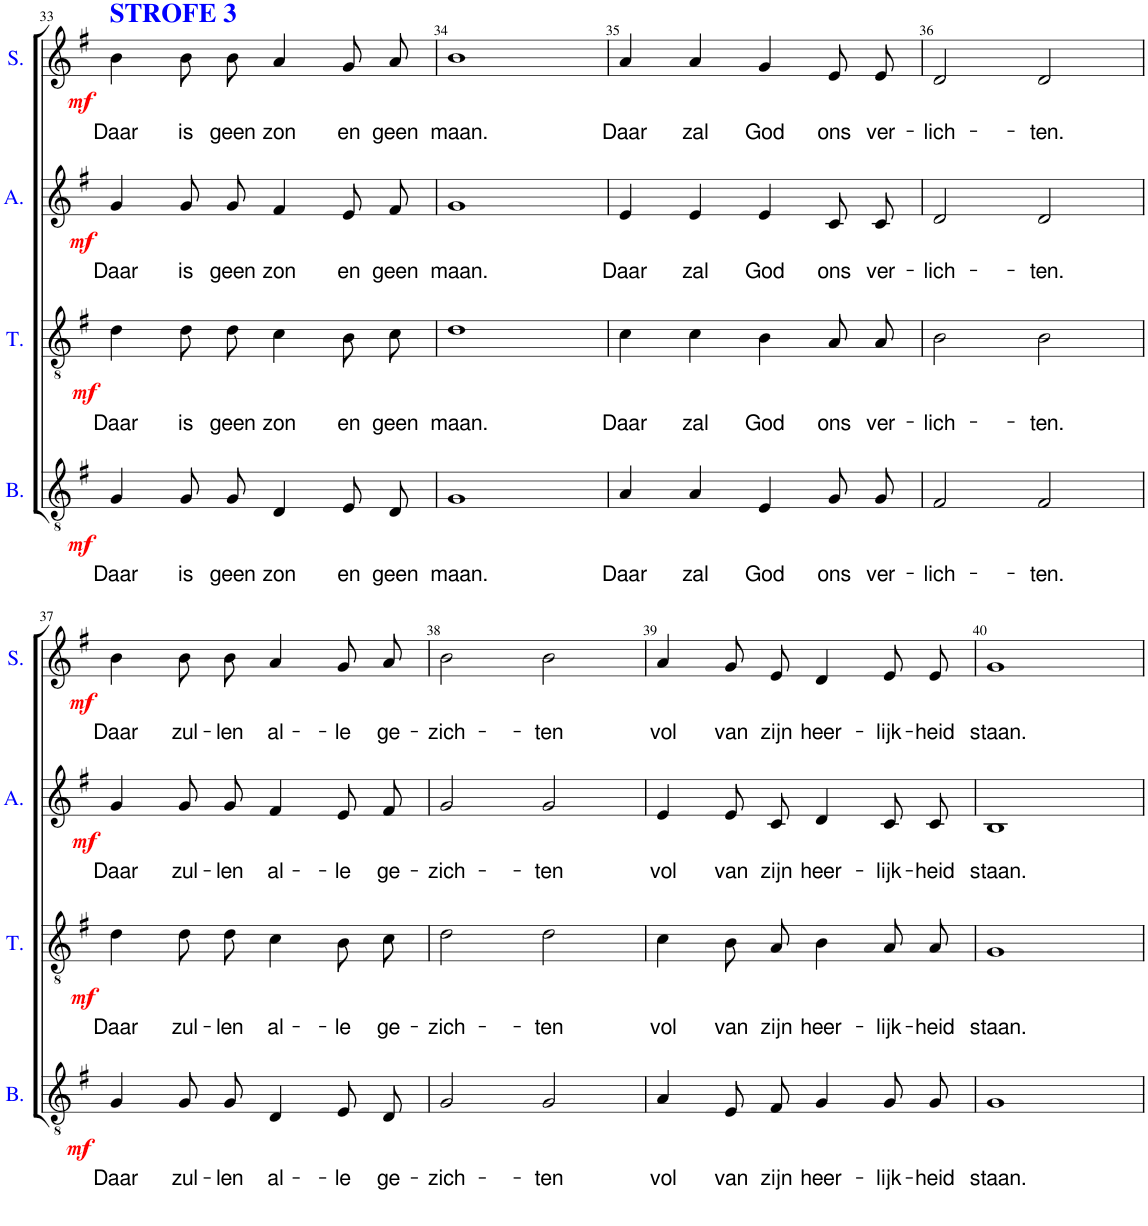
**kern	**text	**dynam	**kern	**text	**dynam	**kern	**text	**dynam	**kern	**text	**dynam
*part4	*part4	*part4	*part3	*part3	*part3	*part2	*part2	*part2	*part1	*part1	*part1
*staff4	*staff4	*staff4	*staff3	*staff3	*staff3	*staff2	*staff2	*staff2	*staff1	*staff1	*staff1
*I"Bass	*	*	*I"Tenor	*	*	*I"Alto	*	*	*I"Soprano	*	*
*I'B.	*	*	*I'T.	*	*	*I'A.	*	*	*I'S.	*	*
!!LO:PB:g=z
*clefGv2	*	*	*clefGv2	*	*	*clefG2	*	*	*clefG2	*	*
*k[f#]	*	*	*k[f#]	*	*	*k[f#]	*	*	*k[f#]	*	*
*M2/2	*	*	*M2/2	*	*	*M2/2	*	*	*M2/2	*	*
*met(c|)	*	*	*met(c|)	*	*	*met(c|)	*	*	*met(c|)	*	*
=33	=33	=33	=33	=33	=33	=33	=33	=33	=33	=33	=33
!	!	!	!	!	!	!	!	!	!LO:TX:a:B:color=#0000FF:t=STROFE 3	!	!
!	!LO:LY:b	!LO:DY:b	!	!LO:LY:b	!LO:DY:b	!	!LO:LY:b	!LO:DY:b	!	!LO:LY:b	!LO:DY:b
4G/	Daar	mf	4d\	Daar	mf	4g/	Daar	mf	4b\	Daar	mf
!	!LO:LY:b	!	!	!LO:LY:b	!	!	!LO:LY:b	!	!	!LO:LY:b	!
8G/L	is	.	8d\L	is	.	8g/L	is	.	8b\L	is	.
!	!LO:LY:b	!	!	!LO:LY:b	!	!	!LO:LY:b	!	!	!LO:LY:b	!
8G/J	geen	.	8d\J	geen	.	8g/J	geen	.	8b\J	geen	.
!	!LO:LY:b	!	!	!LO:LY:b	!	!	!LO:LY:b	!	!	!LO:LY:b	!
4D/	zon	.	4c\	zon	.	4f#/	zon	.	4a/	zon	.
!	!LO:LY:b	!	!	!LO:LY:b	!	!	!LO:LY:b	!	!	!LO:LY:b	!
8E/L	en	.	8B\L	en	.	8e/L	en	.	8g/L	en	.
!	!LO:LY:b	!	!	!LO:LY:b	!	!	!LO:LY:b	!	!	!LO:LY:b	!
8D/J	geen	.	8c\J	geen	.	8f#/J	geen	.	8a/J	geen	.
=34	=34	=34	=34	=34	=34	=34	=34	=34	=34	=34	=34
!	!LO:LY:b	!	!	!LO:LY:b	!	!	!LO:LY:b	!	!	!LO:LY:b	!
1G	maan.	.	1d	maan.	.	1g	maan.	.	1b	maan.	.
=35	=35	=35	=35	=35	=35	=35	=35	=35	=35	=35	=35
!	!LO:LY:b	!	!	!LO:LY:b	!	!	!LO:LY:b	!	!	!LO:LY:b	!
4A/	Daar	.	4c\	Daar	.	4e/	Daar	.	4a/	Daar	.
!	!LO:LY:b	!	!	!LO:LY:b	!	!	!LO:LY:b	!	!	!LO:LY:b	!
4A/	zal	.	4c\	zal	.	4e/	zal	.	4a/	zal	.
!	!LO:LY:b	!	!	!LO:LY:b	!	!	!LO:LY:b	!	!	!LO:LY:b	!
4E/	God	.	4B\	God	.	4e/	God	.	4g/	God	.
!	!LO:LY:b	!	!	!LO:LY:b	!	!	!LO:LY:b	!	!	!LO:LY:b	!
8G/L	ons	.	8A/L	ons	.	8c/L	ons	.	8e/L	ons	.
!	!LO:LY:b	!	!	!LO:LY:b	!	!	!LO:LY:b	!	!	!LO:LY:b	!
8G/J	ver-	.	8A/J	ver-	.	8c/J	ver-	.	8e/J	ver-	.
=36	=36	=36	=36	=36	=36	=36	=36	=36	=36	=36	=36
!	!LO:LY:b	!	!	!LO:LY:b	!	!	!LO:LY:b	!	!	!LO:LY:b	!
2F#/	-lich-	.	2B\	-lich-	.	2d/	-lich-	.	2d/	-lich-	.
!	!LO:LY:b	!	!	!LO:LY:b	!	!	!LO:LY:b	!	!	!LO:LY:b	!
2F#/	-ten.	.	2B\	-ten.	.	2d/	-ten.	.	2d/	-ten.	.
!!LO:LB:g=z
=37	=37	=37	=37	=37	=37	=37	=37	=37	=37	=37	=37
!	!LO:LY:b	!LO:DY:b	!	!LO:LY:b	!LO:DY:b	!	!LO:LY:b	!LO:DY:b	!	!LO:LY:b	!LO:DY:b
4G/	Daar	mf	4d\	Daar	mf	4g/	Daar	mf	4b\	Daar	mf
!	!LO:LY:b	!	!	!LO:LY:b	!	!	!LO:LY:b	!	!	!LO:LY:b	!
8G/L	zul-	.	8d\L	zul-	.	8g/L	zul-	.	8b\L	zul-	.
!	!LO:LY:b	!	!	!LO:LY:b	!	!	!LO:LY:b	!	!	!LO:LY:b	!
8G/J	-len	.	8d\J	-len	.	8g/J	-len	.	8b\J	-len	.
!	!LO:LY:b	!	!	!LO:LY:b	!	!	!LO:LY:b	!	!	!LO:LY:b	!
4D/	al-	.	4c\	al-	.	4f#/	al-	.	4a/	al-	.
!	!LO:LY:b	!	!	!LO:LY:b	!	!	!LO:LY:b	!	!	!LO:LY:b	!
8E/L	-le	.	8B\L	-le	.	8e/L	-le	.	8g/L	-le	.
!	!LO:LY:b	!	!	!LO:LY:b	!	!	!LO:LY:b	!	!	!LO:LY:b	!
8D/J	ge-	.	8c\J	ge-	.	8f#/J	ge-	.	8a/J	ge-	.
=38	=38	=38	=38	=38	=38	=38	=38	=38	=38	=38	=38
!	!LO:LY:b	!	!	!LO:LY:b	!	!	!LO:LY:b	!	!	!LO:LY:b	!
2G/	-zich-	.	2d\	-zich-	.	2g/	-zich-	.	2b\	-zich-	.
!	!LO:LY:b	!	!	!LO:LY:b	!	!	!LO:LY:b	!	!	!LO:LY:b	!
2G/	-ten	.	2d\	-ten	.	2g/	-ten	.	2b\	-ten	.
=39	=39	=39	=39	=39	=39	=39	=39	=39	=39	=39	=39
!	!LO:LY:b	!	!	!LO:LY:b	!	!	!LO:LY:b	!	!	!LO:LY:b	!
4A/	vol	.	4c\	vol	.	4e/	vol	.	4a/	vol	.
!	!LO:LY:b	!	!	!LO:LY:b	!	!	!LO:LY:b	!	!	!LO:LY:b	!
8E/L	van	.	8B/L	van	.	8e/L	van	.	8g/L	van	.
!	!LO:LY:b	!	!	!LO:LY:b	!	!	!LO:LY:b	!	!	!LO:LY:b	!
8F#/J	zijn	.	8A/J	zijn	.	8c/J	zijn	.	8e/J	zijn	.
!	!LO:LY:b	!	!	!LO:LY:b	!	!	!LO:LY:b	!	!	!LO:LY:b	!
4G/	heer-	.	4B\	heer-	.	4d/	heer-	.	4d/	heer-	.
!	!LO:LY:b	!	!	!LO:LY:b	!	!	!LO:LY:b	!	!	!LO:LY:b	!
8G/L	-lijk-	.	8A/L	-lijk-	.	8c/L	-lijk-	.	8e/L	-lijk-	.
!	!LO:LY:b	!	!	!LO:LY:b	!	!	!LO:LY:b	!	!	!LO:LY:b	!
8G/J	-heid	.	8A/J	-heid	.	8c/J	-heid	.	8e/J	-heid	.
=40	=40	=40	=40	=40	=40	=40	=40	=40	=40	=40	=40
!	!LO:LY:b	!	!	!LO:LY:b	!	!	!LO:LY:b	!	!	!LO:LY:b	!
1G	staan.	.	1G	staan.	.	1B	staan.	.	1g	staan.	.
=	=	=	=	=	=	=	=	=	=	=	=
*-	*-	*-	*-	*-	*-	*-	*-	*-	*-	*-	*-
